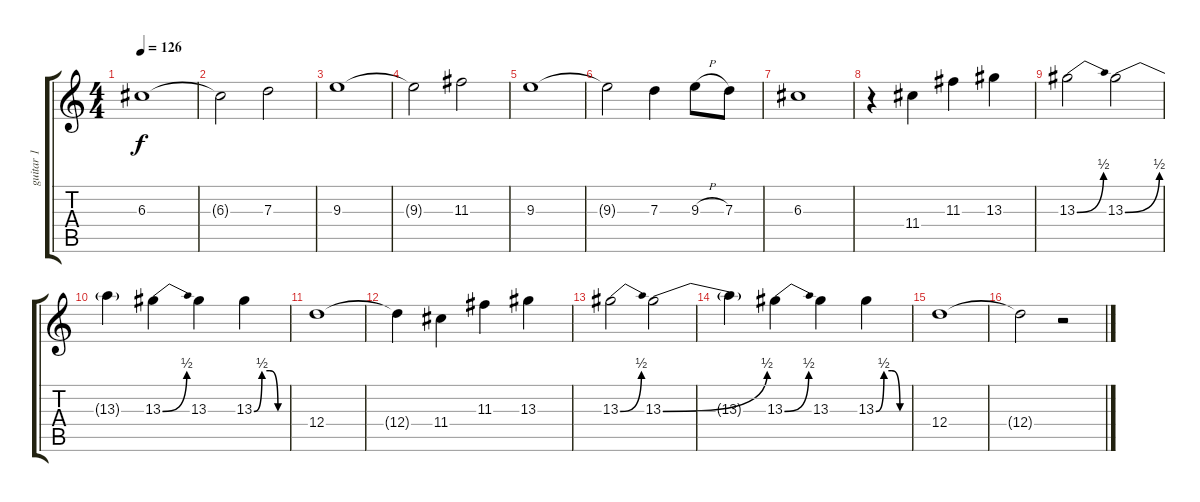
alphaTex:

\track ("guitar 1" "guitar 1") {instrument overdrivenguitar}
\staff {score tabs}
\tuning (E4 B3 G3 D3 A2 E2) {hide}
\ts (4 4)
\tempo 126
\clef g2
\ks c
6.3.1{dy f} |
6.3{t}.2 7.3.2 |
9.3.1 |
9.3{t}.2 11.3.2 |
9.3.1 |
9.3{t}.2 7.3.4 9.3{h}.8 7.3.8 |
6.3.1 |
r.4 11.4.4{volume 9} 11.3.4 13.3.4 |
13.3{be (bend 0 0 60 2)}.2 13.3{be (bend 0 0 60 2)}.2 |
13.3{t}.4 13.3{be (bend 0 0 60 2)}.4 13.3.4 13.3{be (custom 0 0 15 2 30 2 45 0 60 0)}.4 |
12.4.1 |
12.4{t}.4 11.4.4 11.3.4 13.3.4 |
13.3{be (bend 0 0 60 2)}.2 13.3{be (bend 0 0 60 2)}.2 |
13.3{t}.4 13.3{be (bend 0 0 60 2)}.4 13.3.4 13.3{be (custom 0 0 15 2 30 2 45 0 60 0)}.4 |
12.4.1 |
12.4{t}.2 r.2
